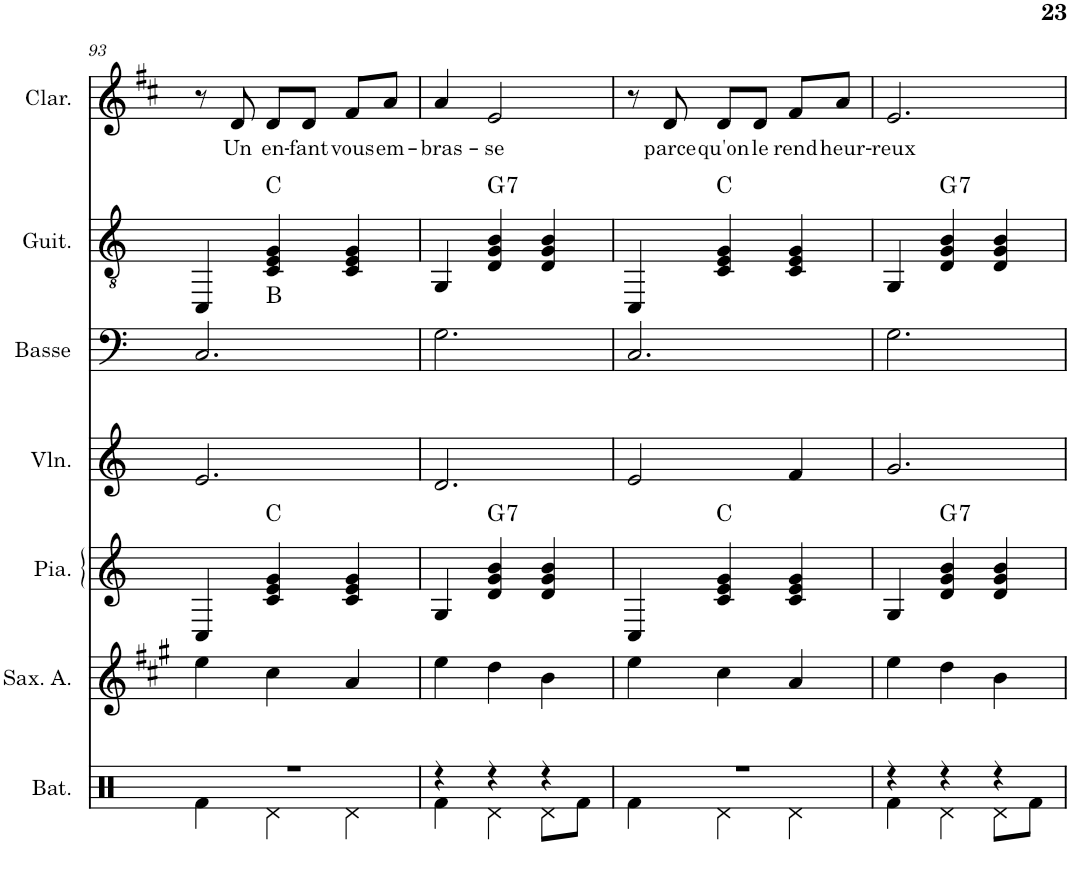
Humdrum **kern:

**kern	**kern	**kern	**harte	**kern	**kern	**harte	**kern	**harte	**kern	**text
*part7	*part6	*part5	*part5	*part4	*part3	*part3	*part2	*part2	*part1	*part1
*staff7	*staff6	*staff5	*	*staff4	*staff3	*	*staff2	*	*staff1	*staff1
*I"Batterie	*I"Saxophone Alto	*I"Piano	*	*I"Violon	*I"Basse acoustique	*	*I"Guitare classique	*	*I"Clarinette	*
*I'Bat.	*I'Sax. A.	*I'Pia.	*	*I'Vln.	*I'Basse	*	*I'Guit.	*	*I'Clar.	*
!!LO:PB:g=z
*clefX	*clefG2	*clefG2	*	*clefG2	*clefF4	*	*clefGv2	*	*clefG2	*
*	*Trd5c9	*	*	*	*Trd7c12	*	*	*	*Trd1c2	*
*k[]	*k[f#c#g#]	*k[]	*	*k[]	*k[]	*	*k[]	*	*k[f#c#]	*
*M3/4	*M3/4	*M3/4	*	*M3/4	*M3/4	*	*M3/4	*	*M3/4	*
=93	=93	=93	=93	=93	=93	=93	=93	=93	=93	=93
*^	*	*	*	*	*^	*	*	*	*	*
2.r	4Rf\	4ee\	4C/	.	2.e/	2.C/	4ryy	.	4CC/	.	8r	.
!	!	!	!	!	!	!	!	!	!	!	!	!LO:LY:b
.	.	.	.	.	.	.	.	.	.	.	8d/	Un
!	!	!	!	!	!	!	!	!	!	!	!	!LO:LY:b
.	4Rd\	4cc#\	4c/ 4e/ 4g/	C:maj	.	.	2ryy	B:maj	4C/ 4E/ 4G/	C:maj	8d/L	en-
!	!	!	!	!	!	!	!	!	!	!	!	!LO:LY:b
.	.	.	.	.	.	.	.	.	.	.	8d/J	-fant
!	!	!	!	!	!	!	!	!	!	!	!	!LO:LY:b
.	4Rd\	4a/	4c/ 4e/ 4g/	.	.	.	.	.	4C/ 4E/ 4G/	.	8f#/L	vous
!	!	!	!	!	!	!	!	!	!	!	!	!LO:LY:b
.	.	.	.	.	.	.	.	.	.	.	8a/J	em-
=94	=94	=94	=94	=94	=94	=94	=94	=94	=94	=94	=94	=94
!	!	!	!	!	!	!	!	!	!	!	!	!LO:LY:b
*	*	*	*	*	*	*v	*v	*	*	*	*	*
4r	4Rf\	4ee\	4G/	.	2.d/	2.G\	.	4GG/	.	4a/	-bras-
!	!	!	!	!LO:H:kt=7	!	!	!	!	!LO:H:kt=7	!	!LO:LY:b
4r	4Rd\	4dd\	4d/ 4g/ 4b/	G:7	.	.	.	4D/ 4G/ 4B/	G:7	2e/	-se
4r	8Rd\L	4b\	4d/ 4g/ 4b/	.	.	.	.	4D/ 4G/ 4B/	.	.	.
.	8Rf\J	.	.	.	.	.	.	.	.	.	.
=95	=95	=95	=95	=95	=95	=95	=95	=95	=95	=95	=95
2.r	4Rf\	4ee\	4C/	.	2e/	2.C/	.	4CC/	.	8r	.
!	!	!	!	!	!	!	!	!	!	!	!LO:LY:b
.	.	.	.	.	.	.	.	.	.	8d/	parce
!	!	!	!	!	!	!	!	!	!	!	!LO:LY:b
.	4Rd\	4cc#\	4c/ 4e/ 4g/	C:maj	.	.	.	4C/ 4E/ 4G/	C:maj	8d/L	qu'on
!	!	!	!	!	!	!	!	!	!	!	!LO:LY:b
.	.	.	.	.	.	.	.	.	.	8d/J	le
!	!	!	!	!	!	!	!	!	!	!	!LO:LY:b
.	4Rd\	4a/	4c/ 4e/ 4g/	.	4f/	.	.	4C/ 4E/ 4G/	.	8f#/L	rend
!	!	!	!	!	!	!	!	!	!	!	!LO:LY:b
.	.	.	.	.	.	.	.	.	.	8a/J	heur-
=96	=96	=96	=96	=96	=96	=96	=96	=96	=96	=96	=96
!	!	!	!	!	!	!	!	!	!	!	!LO:LY:b
4r	4Rf\	4ee\	4G/	.	2.g/	2.G\	.	4GG/	.	2.e/	-reux
!	!	!	!	!LO:H:kt=7	!	!	!	!	!LO:H:kt=7	!	!
4r	4Rd\	4dd\	4d/ 4g/ 4b/	G:7	.	.	.	4D/ 4G/ 4B/	G:7	.	.
4r	8Rd\L	4b\	4d/ 4g/ 4b/	.	.	.	.	4D/ 4G/ 4B/	.	.	.
.	8Rf\J	.	.	.	.	.	.	.	.	.	.
*v	*v	*	*	*	*	*	*	*	*	*	*
=	=	=	=	=	=	=	=	=	=	=
*-	*-	*-	*-	*-	*-	*-	*-	*-	*-	*-
